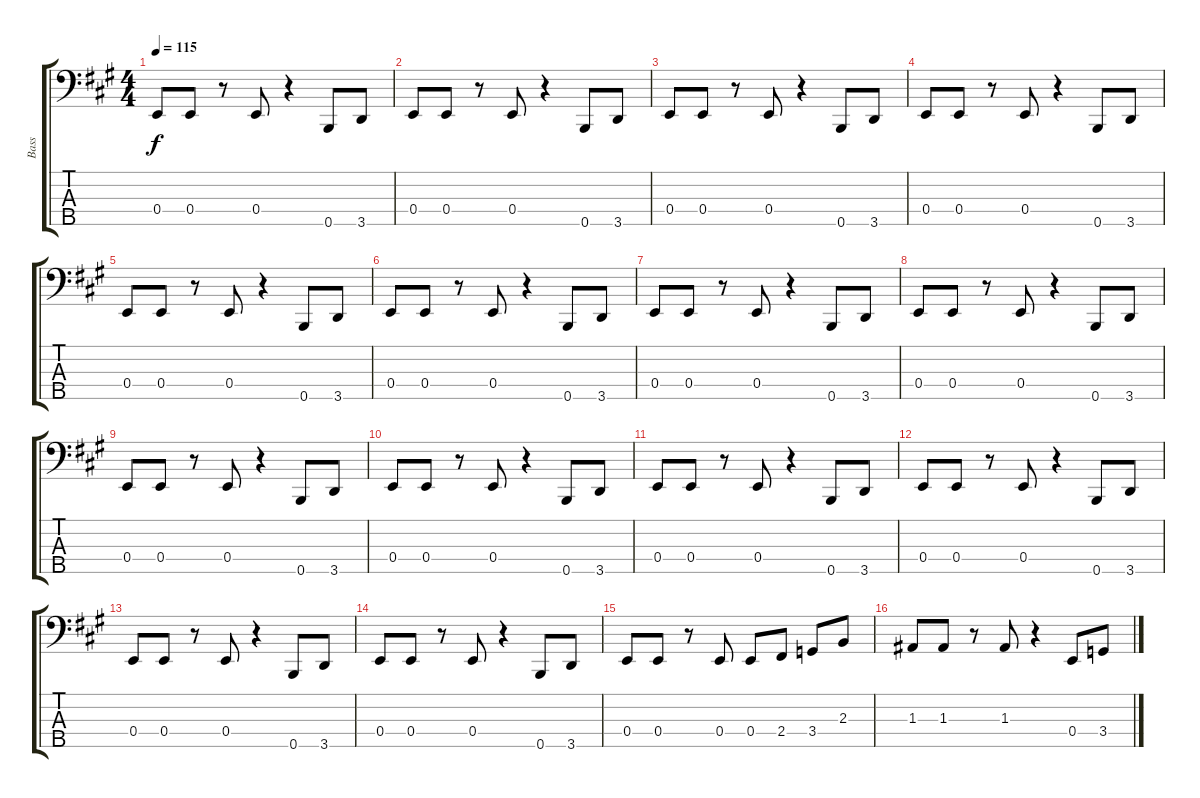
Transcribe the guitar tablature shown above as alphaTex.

\track ("Bass" "Bass") {instrument electricbassfinger}
\staff {score tabs}
\tuning (G2 D2 A1 E1 B0) {hide}
\ts (4 4)
\tempo 115
\clef f4
\ks a
0.4.8{dy f} 0.4.8 r.8 0.4.8 r.4 0.5.8 3.5.8 |
0.4.8 0.4.8 r.8 0.4.8 r.4 0.5.8 3.5.8 |
0.4.8 0.4.8 r.8 0.4.8 r.4 0.5.8 3.5.8 |
0.4.8 0.4.8 r.8 0.4.8 r.4 0.5.8 3.5.8 |
0.4.8 0.4.8 r.8 0.4.8 r.4 0.5.8 3.5.8 |
0.4.8 0.4.8 r.8 0.4.8 r.4 0.5.8 3.5.8 |
0.4.8 0.4.8 r.8 0.4.8 r.4 0.5.8 3.5.8 |
0.4.8 0.4.8 r.8 0.4.8 r.4 0.5.8 3.5.8 |
0.4.8 0.4.8 r.8 0.4.8 r.4 0.5.8 3.5.8 |
0.4.8 0.4.8 r.8 0.4.8 r.4 0.5.8 3.5.8 |
0.4.8 0.4.8 r.8 0.4.8 r.4 0.5.8 3.5.8 |
0.4.8 0.4.8 r.8 0.4.8 r.4 0.5.8 3.5.8 |
0.4.8 0.4.8 r.8 0.4.8 r.4 0.5.8 3.5.8 |
0.4.8 0.4.8 r.8 0.4.8 r.4 0.5.8 3.5.8 |
0.4.8 0.4.8 r.8 0.4.8 0.4.8 2.4.8 3.4.8 2.3.8 |
1.3.8 1.3.8 r.8 1.3.8 r.4 0.4.8 3.4.8
